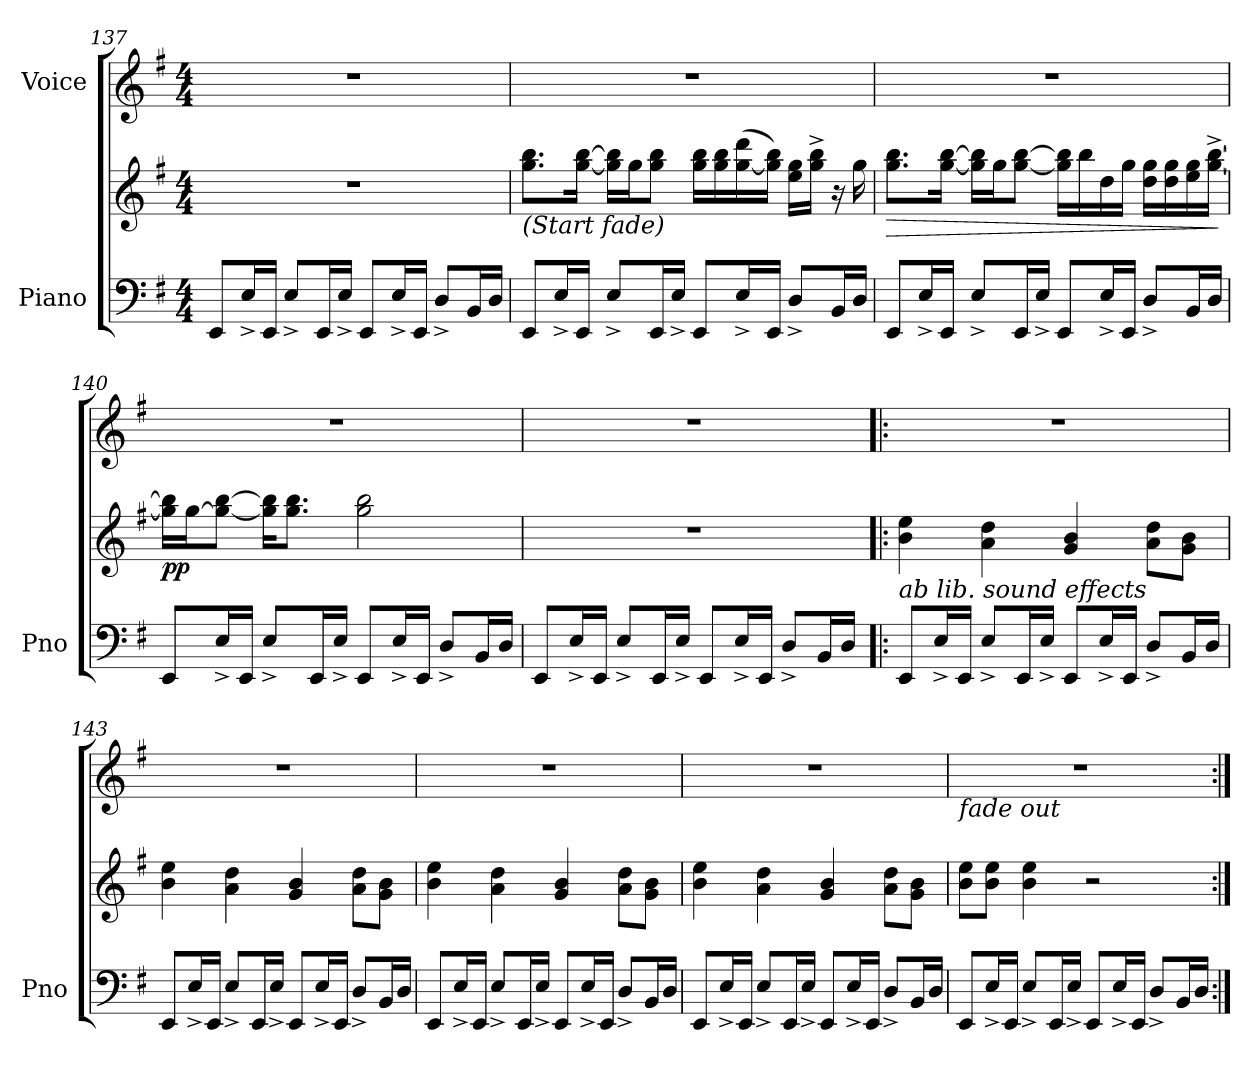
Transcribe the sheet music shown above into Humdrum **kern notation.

**kern	**kern	**dynam	**kern
*part2	*part2	*part2	*part1
*staff3	*staff2	*staff2/3	*staff1
*I"Piano	*	*	*I"Voice
*I'Pno	*	*	*
*clefF4	*clefG2	*	*clefG2
*k[f#]	*k[f#]	*	*k[f#]
*M4/4	*M4/4	*	*M4/4
=137	=137	=137	=137
8EE/L	1r	.	1r
16E^/L	.	.	.
16EE/JJ	.	.	.
8E^/L	.	.	.
16EE/L	.	.	.
16E^/JJ	.	.	.
8EE/L	.	.	.
16E^/L	.	.	.
16EE/JJ	.	.	.
8D^/L	.	.	.
16BB/L	.	.	.
16D/JJ	.	.	.
=138	=138	=138	=138
!	!LO:TX:b:i:t=(Start fade)	!	!
8EE/L	8.gg\ 8.bb\L	.	1r
16E^/L	.	.	.
16EE/JJ	[16gg\ [16bb\Jk	.	.
8E^/L	16gg\] 16bb\]LL	.	.
.	16gg\J	.	.
16EE/L	8gg\ 8bb\J	.	.
16E^/JJ	.	.	.
8EE/L	16gg\ 16bb\LL	.	.
.	16gg\ 16bb\	.	.
16E^/L	(>[16gg\ 16ddd\	.	.
16EE/JJ	16gg\] 16bb\JJ)	.	.
8D^/L	16ee\ 16gg\LL	.	.
.	16gg\^ 16bb\^JJ	.	.
16BB/L	16r	.	.
16D/JJ	16gg\	.	.
!!LO:LB:g=z
=139	=139	=139	=139
!	!	!LO:HP:b	!
8EE/L	8.gg\ 8.bb\L	>	1r
16E^/L	.	.	.
16EE/JJ	[16gg\ [16bb\Jk	.	.
8E^/L	16gg\] 16bb\]LL	.	.
.	16gg\J	.	.
16EE/L	[8gg\ [8bb\J	.	.
16E^/JJ	.	.	.
8EE/L	16gg\] 16bb\]LL	.	.
.	16bb\	.	.
16E^/L	16dd\	.	.
16EE/JJ	16gg\JJ	.	.
8D^/L	16dd\ 16gg\LL	.	.
.	16dd\ 16gg\	.	.
16BB/L	16ee\ 16gg\	.	.
16D/JJ	[16gg\^ [16bb\^JJ	.	.
.	.	]	.
=140	=140	=140	=140
!	!	!LO:DY:b	!
8EE/L	16gg\] 16bb\]LL	pp	1r
.	[16gg\J	.	.
16E^/L	8gg\_ [8bb\J	.	.
16EE/JJ	.	.	.
8E^/L	16gg\] 16bb\]KL	.	.
.	8.gg\ 8.bb\J	.	.
16EE/L	.	.	.
16E^/JJ	.	.	.
8EE/L	2gg\ 2bb\	.	.
16E^/L	.	.	.
16EE/JJ	.	.	.
8D^/L	.	.	.
16BB/L	.	.	.
16D/JJ	.	.	.
=141	=141	=141	=141
8EE/L	1r	.	1r
16E^/L	.	.	.
16EE/JJ	.	.	.
8E^/L	.	.	.
16EE/L	.	.	.
16E^/JJ	.	.	.
8EE/L	.	.	.
16E^/L	.	.	.
16EE/JJ	.	.	.
8D^/L	.	.	.
16BB/L	.	.	.
16D/JJ	.	.	.
=142!|:	=142!|:	=142!|:	=142!|:
!	!LO:TX:b:i:t=ab lib. sound effects	!	!
8EE/L	4b\ 4ee\	.	1r
16E^/L	.	.	.
16EE/JJ	.	.	.
8E^/L	4a\ 4dd\	.	.
16EE/L	.	.	.
16E^/JJ	.	.	.
8EE/L	4g/ 4b/	.	.
16E^/L	.	.	.
16EE/JJ	.	.	.
8D^/L	8a\ 8dd\L	.	.
16BB/L	8g\ 8b\J	.	.
16D/JJ	.	.	.
!!LO:LB:g=z
=143	=143	=143	=143
8EE/L	4b\ 4ee\	.	1r
16E^/L	.	.	.
16EE/JJ	.	.	.
8E^/L	4a\ 4dd\	.	.
16EE/L	.	.	.
16E^/JJ	.	.	.
8EE/L	4g/ 4b/	.	.
16E^/L	.	.	.
16EE/JJ	.	.	.
8D^/L	8a\ 8dd\L	.	.
16BB/L	8g\ 8b\J	.	.
16D/JJ	.	.	.
=144	=144	=144	=144
8EE/L	4b\ 4ee\	.	1r
16E^/L	.	.	.
16EE/JJ	.	.	.
8E^/L	4a\ 4dd\	.	.
16EE/L	.	.	.
16E^/JJ	.	.	.
8EE/L	4g/ 4b/	.	.
16E^/L	.	.	.
16EE/JJ	.	.	.
8D^/L	8a\ 8dd\L	.	.
16BB/L	8g\ 8b\J	.	.
16D/JJ	.	.	.
=145	=145	=145	=145
8EE/L	4b\ 4ee\	.	1r
16E^/L	.	.	.
16EE/JJ	.	.	.
8E^/L	4a\ 4dd\	.	.
16EE/L	.	.	.
16E^/JJ	.	.	.
8EE/L	4g/ 4b/	.	.
16E^/L	.	.	.
16EE/JJ	.	.	.
8D^/L	8a\ 8dd\L	.	.
16BB/L	8g\ 8b\J	.	.
16D/JJ	.	.	.
=146	=146	=146	=146
!	!	!	!LO:TX:b:i:t=fade out
8EE/L	8b\ 8ee\L	.	1r
16E^/L	8b\ 8ee\J	.	.
16EE/JJ	.	.	.
8E^/L	4b\ 4ee\	.	.
16EE/L	.	.	.
16E^/JJ	.	.	.
8EE/L	2r	.	.
16E^/L	.	.	.
16EE/JJ	.	.	.
8D^/L	.	.	.
16BB/L	.	.	.
16D/JJ	.	.	.
=:|!	=:|!	=:|!	=:|!
*-	*-	*-	*-
